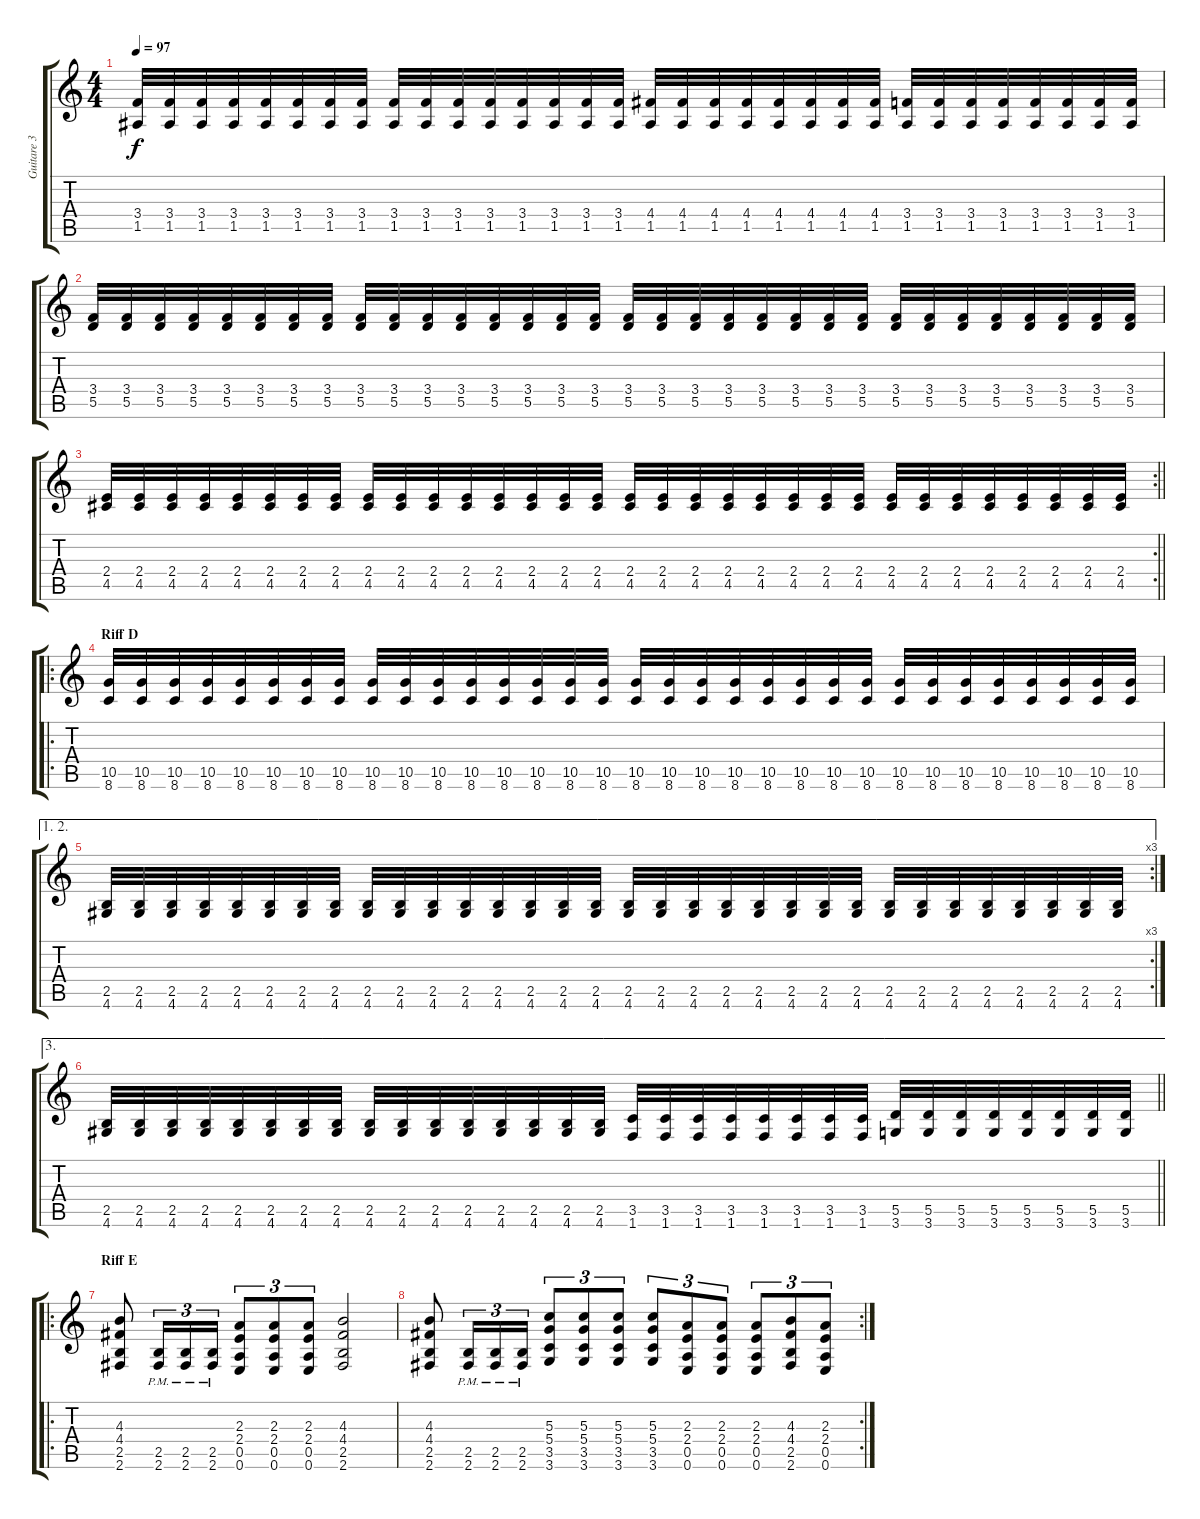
\track ("Guitare 3" "Guitare 3") {instrument distortionguitar}
\staff {score tabs}
\tuning (E4 B3 G3 D3 A2 E2) {hide}
\ts (4 4)
\tempo 97
\clef g2
\ks c
(3.4 1.5).32{dy f} (3.4 1.5).32 (3.4 1.5).32 (3.4 1.5).32 (3.4 1.5).32 (3.4 1.5).32 (3.4 1.5).32 (3.4 1.5).32 (3.4 1.5).32 (3.4 1.5).32 (3.4 1.5).32 (3.4 1.5).32 (3.4 1.5).32 (3.4 1.5).32 (3.4 1.5).32 (3.4 1.5).32 (4.4 1.5).32 (4.4 1.5).32 (4.4 1.5).32 (4.4 1.5).32 (4.4 1.5).32 (4.4 1.5).32 (4.4 1.5).32 (4.4 1.5).32 (3.4 1.5).32 (3.4 1.5).32 (3.4 1.5).32 (3.4 1.5).32 (3.4 1.5).32 (3.4 1.5).32 (3.4 1.5).32 (3.4 1.5).32 |
(3.4 5.5).32 (3.4 5.5).32 (3.4 5.5).32 (3.4 5.5).32 (3.4 5.5).32 (3.4 5.5).32 (3.4 5.5).32 (3.4 5.5).32 (3.4 5.5).32 (3.4 5.5).32 (3.4 5.5).32 (3.4 5.5).32 (3.4 5.5).32 (3.4 5.5).32 (3.4 5.5).32 (3.4 5.5).32 (3.4 5.5).32 (3.4 5.5).32 (3.4 5.5).32 (3.4 5.5).32 (3.4 5.5).32 (3.4 5.5).32 (3.4 5.5).32 (3.4 5.5).32 (3.4 5.5).32 (3.4 5.5).32 (3.4 5.5).32 (3.4 5.5).32 (3.4 5.5).32 (3.4 5.5).32 (3.4 5.5).32 (3.4 5.5).32 |
\rc 2
\barLineRight lightlight
(2.4 4.5).32 (2.4 4.5).32 (2.4 4.5).32 (2.4 4.5).32 (2.4 4.5).32 (2.4 4.5).32 (2.4 4.5).32 (2.4 4.5).32 (2.4 4.5).32 (2.4 4.5).32 (2.4 4.5).32 (2.4 4.5).32 (2.4 4.5).32 (2.4 4.5).32 (2.4 4.5).32 (2.4 4.5).32 (2.4 4.5).32 (2.4 4.5).32 (2.4 4.5).32 (2.4 4.5).32 (2.4 4.5).32 (2.4 4.5).32 (2.4 4.5).32 (2.4 4.5).32 (2.4 4.5).32 (2.4 4.5).32 (2.4 4.5).32 (2.4 4.5).32 (2.4 4.5).32 (2.4 4.5).32 (2.4 4.5).32 (2.4 4.5).32 |
\ro
\section ("" "Riff D")
(10.5 8.6).32 (10.5 8.6).32 (10.5 8.6).32 (10.5 8.6).32 (10.5 8.6).32 (10.5 8.6).32 (10.5 8.6).32 (10.5 8.6).32 (10.5 8.6).32 (10.5 8.6).32 (10.5 8.6).32 (10.5 8.6).32 (10.5 8.6).32 (10.5 8.6).32 (10.5 8.6).32 (10.5 8.6).32 (10.5 8.6).32 (10.5 8.6).32 (10.5 8.6).32 (10.5 8.6).32 (10.5 8.6).32 (10.5 8.6).32 (10.5 8.6).32 (10.5 8.6).32 (10.5 8.6).32 (10.5 8.6).32 (10.5 8.6).32 (10.5 8.6).32 (10.5 8.6).32 (10.5 8.6).32 (10.5 8.6).32 (10.5 8.6).32 |
\ae (1 2)
\rc 3
(2.5 4.6).32 (2.5 4.6).32 (2.5 4.6).32 (2.5 4.6).32 (2.5 4.6).32 (2.5 4.6).32 (2.5 4.6).32 (2.5 4.6).32 (2.5 4.6).32 (2.5 4.6).32 (2.5 4.6).32 (2.5 4.6).32 (2.5 4.6).32 (2.5 4.6).32 (2.5 4.6).32 (2.5 4.6).32 (2.5 4.6).32 (2.5 4.6).32 (2.5 4.6).32 (2.5 4.6).32 (2.5 4.6).32 (2.5 4.6).32 (2.5 4.6).32 (2.5 4.6).32 (2.5 4.6).32 (2.5 4.6).32 (2.5 4.6).32 (2.5 4.6).32 (2.5 4.6).32 (2.5 4.6).32 (2.5 4.6).32 (2.5 4.6).32 |
\ae 3
\barLineRight lightlight
(2.5 4.6).32 (2.5 4.6).32 (2.5 4.6).32 (2.5 4.6).32 (2.5 4.6).32 (2.5 4.6).32 (2.5 4.6).32 (2.5 4.6).32 (2.5 4.6).32 (2.5 4.6).32 (2.5 4.6).32 (2.5 4.6).32 (2.5 4.6).32 (2.5 4.6).32 (2.5 4.6).32 (2.5 4.6).32 (3.5 1.6).32 (3.5 1.6).32 (3.5 1.6).32 (3.5 1.6).32 (3.5 1.6).32 (3.5 1.6).32 (3.5 1.6).32 (3.5 1.6).32 (5.5 3.6).32 (5.5 3.6).32 (5.5 3.6).32 (5.5 3.6).32 (5.5 3.6).32 (5.5 3.6).32 (5.5 3.6).32 (5.5 3.6).32 |
\ro
\section ("" "Riff E")
(4.3 4.4 2.5 2.6).8 (2.5{pm} 2.6{pm}).16{tu (3 2)} (2.5{pm} 2.6{pm}).16{tu (3 2)} (2.5{pm} 2.6{pm}).16{tu (3 2)} (2.3 2.4 0.5 0.6).8{tu (3 2)} (2.3 2.4 0.5 0.6).8{tu (3 2)} (2.3 2.4 0.5 0.6).8{tu (3 2)} (4.3 4.4 2.5 2.6).2 |
\rc 2
(4.3 4.4 2.5 2.6).8 (2.5{pm} 2.6{pm}).16{tu (3 2)} (2.5{pm} 2.6{pm}).16{tu (3 2)} (2.5{pm} 2.6{pm}).16{tu (3 2)} (5.3 5.4 3.5 3.6).8{tu (3 2)} (5.3 5.4 3.5 3.6).8{tu (3 2)} (5.3 5.4 3.5 3.6).8{tu (3 2)} (5.3 5.4 3.5 3.6).8{tu (3 2)} (2.3 2.4 0.5 0.6).8{tu (3 2)} (2.3 2.4 0.5 0.6).8{tu (3 2)} (2.3 2.4 0.5 0.6).8{tu (3 2)} (4.3 4.4 2.5 2.6).8{tu (3 2)} (2.3 2.4 0.5 0.6).8{tu (3 2)}
